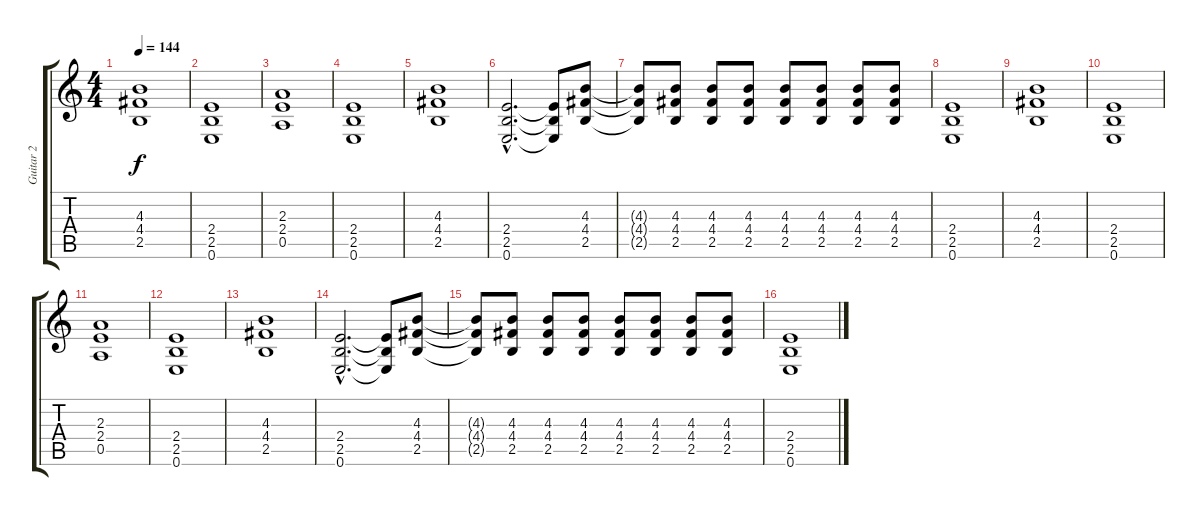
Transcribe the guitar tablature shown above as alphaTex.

\track ("Guitar 2" "Guitar 2") {instrument distortionguitar}
\staff {score tabs}
\tuning (E4 B3 G3 D3 A2 E2) {hide}
\ts (4 4)
\tempo 144
\clef g2
\ks c
(4.3 4.4 2.5).1{dy f} |
(2.4 2.5 0.6).1 |
(2.3 2.4 0.5).1 |
(2.4 2.5 0.6).1 |
(4.3 4.4 2.5).1 |
(2.4{hac} 2.5{hac} 0.6{hac}).2{d} (2.4{t} 2.5{t} 0.6{t}).8 (4.3 4.4 2.5).8 |
(4.3{t} 4.4{t} 2.5{t}).8 (4.3 4.4 2.5).8 (4.3 4.4 2.5).8 (4.3 4.4 2.5).8 (4.3 4.4 2.5).8 (4.3 4.4 2.5).8 (4.3 4.4 2.5).8 (4.3 4.4 2.5).8 |
(2.4 2.5 0.6).1 |
(4.3 4.4 2.5).1 |
(2.4 2.5 0.6).1 |
(2.3 2.4 0.5).1 |
(2.4 2.5 0.6).1 |
(4.3 4.4 2.5).1 |
(2.4{hac} 2.5{hac} 0.6{hac}).2{d} (2.4{t} 2.5{t} 0.6{t}).8 (4.3 4.4 2.5).8 |
(4.3{t} 4.4{t} 2.5{t}).8 (4.3 4.4 2.5).8 (4.3 4.4 2.5).8 (4.3 4.4 2.5).8 (4.3 4.4 2.5).8 (4.3 4.4 2.5).8 (4.3 4.4 2.5).8 (4.3 4.4 2.5).8 |
(2.4 2.5 0.6).1
